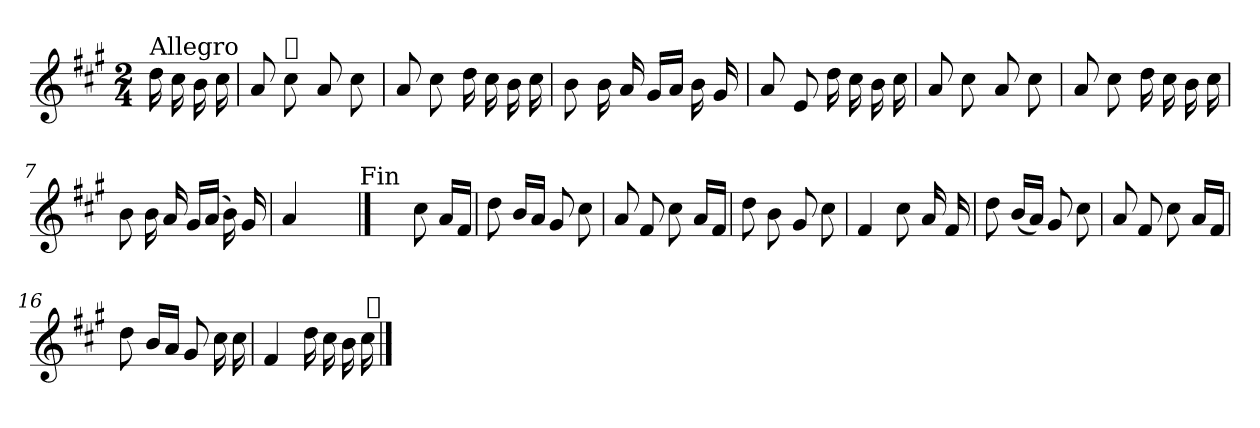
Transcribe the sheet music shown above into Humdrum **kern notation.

**kern
*part1
*staff1
*clefG2
*k[f#c#g#]
*A:
*M2/4
=
!LO:TX:a:t=Allegro
16dd\
16cc#\
16b\
16cc#\
=1
8a/
!LO:TX:a:t=𝄋
8cc#\
8a/
8cc#\
=2
8a/
8cc#\
16dd\
16cc#\
16b\
16cc#\
=3
8b\
16b\
16a/
16g#/LL
16a/JJ
16b\
16g#/
=4
8a/
8e/
16dd\
16cc#\
16b\
16cc#\
=5
8a/
8cc#\
8a/
8cc#\
!!LO:LB:g=z
=6
8a/
8cc#\
16dd\
16cc#\
16b\
16cc#\
=7
8b\
16b\
16a/
16g#/LL
(>16a/JJ
16b\)
16g#/
=8
4a/
4ryy
!LO:TX:a:t=Fin
==9
4ryy
8cc#\
16a/LL
16f#/JJ
=10
8dd\
16b/LL
16a/JJ
8g#/
8cc#\
=11
8a/
8f#/
8cc#\
16a/LL
16f#/JJ
=12
8dd\
8b\
8g#/
8cc#\
!!LO:LB:g=z
=13
4f#/
8cc#\
16a/
16f#/
=14
8dd\
(<16b/LL
16a/JJ)
8g#/
8cc#\
=15
8a/
8f#/
8cc#\
16a/LL
16f#/JJ
=16
8dd\
16b/LL
16a/JJ
8g#/
16cc#\
16cc#\
=17
4f#/
16dd\
16cc#\
16b\
16cc#\
!LO:TX:a:t=𝄋
==
*-
